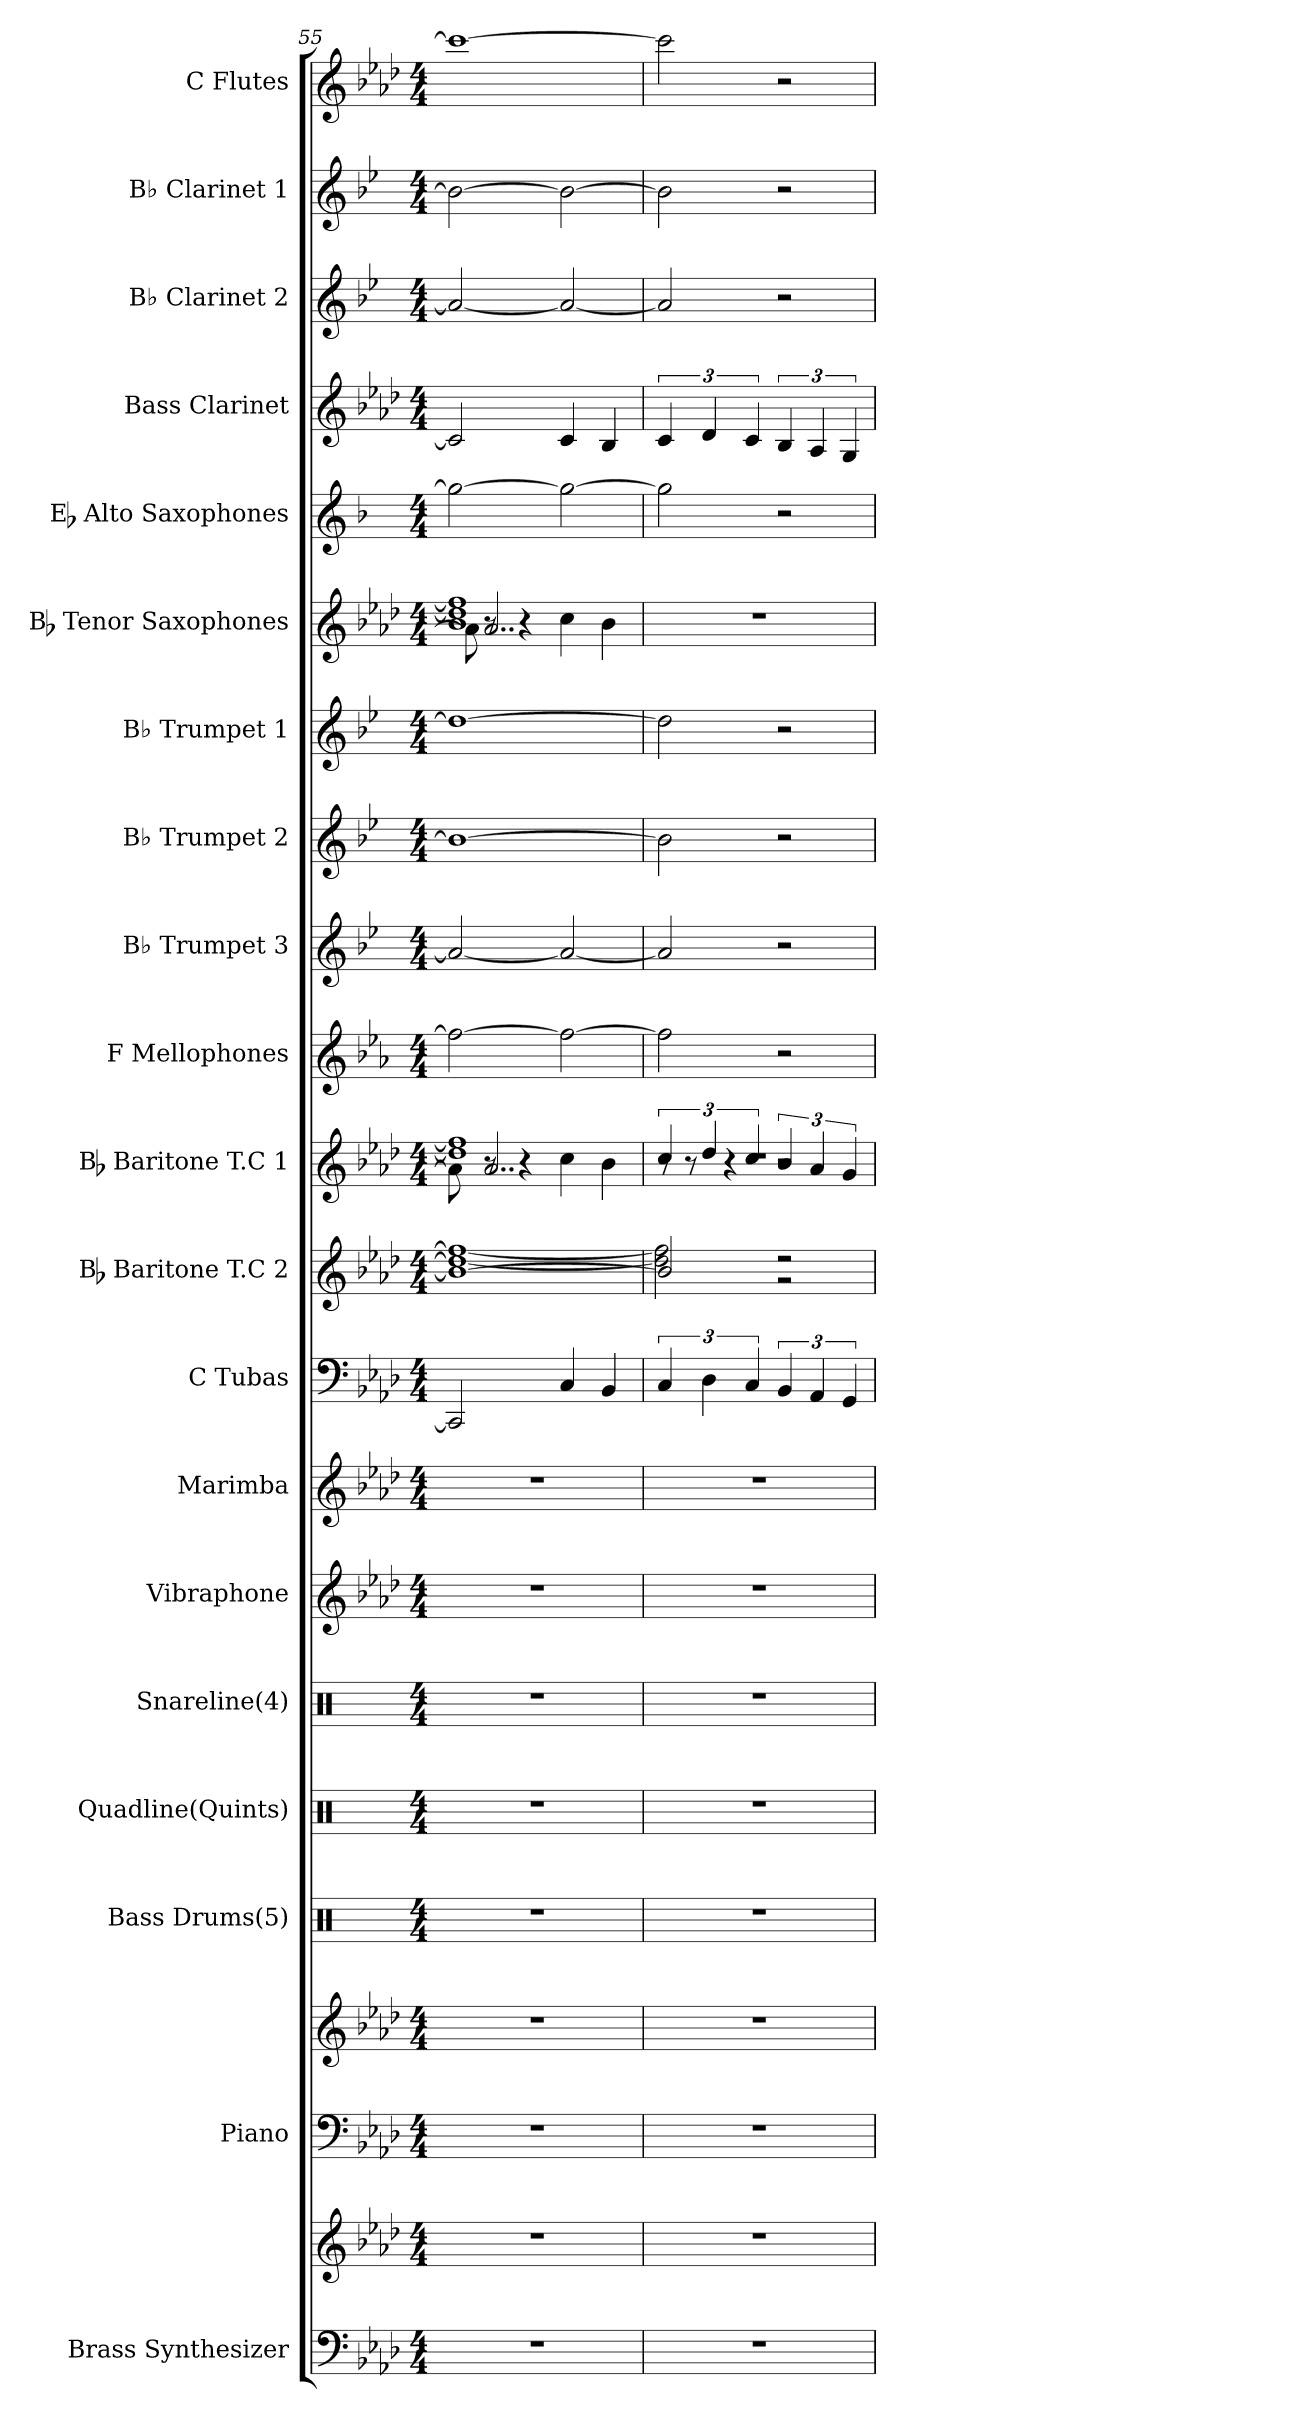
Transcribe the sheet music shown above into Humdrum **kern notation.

**kern	**kern	**kern	**kern	**kern	**kern	**kern	**kern	**kern	**kern	**kern	**kern	**kern	**kern	**kern	**kern	**kern	**kern	**kern	**kern	**kern	**kern
*part20	*part20	*part19	*part19	*part18	*part17	*part16	*part15	*part14	*part13	*part12	*part11	*part10	*part9	*part8	*part7	*part6	*part5	*part4	*part3	*part2	*part1
*staff22	*staff21	*staff20	*staff19	*staff18	*staff17	*staff16	*staff15	*staff14	*staff13	*staff12	*staff11	*staff10	*staff9	*staff8	*staff7	*staff6	*staff5	*staff4	*staff3	*staff2	*staff1
*I"Brass Synthesizer	*	*I"Piano	*	*I"Bass Drums(5)	*I"Quadline(Quints)	*I"Snareline(4)	*I"Vibraphone	*I"Marimba	*I"C Tubas	*I"Bb Baritone T.C 2	*I"Bb Baritone T.C 1	*I"F Mellophones	*I"B♭ Trumpet 3	*I"B♭ Trumpet 2	*I"B♭ Trumpet 1	*I"Bb Tenor Saxophones	*I"Eb Alto Saxophones	*I"Bass Clarinet	*I"B♭ Clarinet 2	*I"B♭ Clarinet 1	*I"C Flutes
*I'Synth.	*	*I'Pno.	*	*I'BD	*	*	*	*I'Marimba	*I'Tubas	*I'Baritone T.C 2	*I'Baritone T.C 1	*I'Mello	*I'B♭ Tpt. 3	*I'B♭ Tpt. 2	*I'B♭ Tpt. 1	*I'Tenor Saxes	*I'Alto Saxes	*I'B. Cl.	*I'B♭ Cl. 2	*I'B♭ Cl. 1	*I'Flutes
*clefF4	*clefG2	*clefF4	*clefG2	*clefX	*clefX	*clefX	*clefG2	*clefG2	*clefF4	*clefG2	*clefG2	*clefG2	*clefG2	*clefG2	*clefG2	*clefG2	*clefG2	*clefG2	*clefG2	*clefG2	*clefG2
*	*	*	*	*	*	*	*	*	*	*ITrd8c14	*ITrd8c14	*ITrd4c7	*ITrd1c2	*ITrd1c2	*ITrd1c2	*ITrd8c14	*ITrd5c9	*ITrd8c14	*ITrd1c2	*ITrd1c2	*
*k[b-e-a-d-]	*k[b-e-a-d-]	*k[b-e-a-d-]	*k[b-e-a-d-]	*k[]	*k[]	*k[]	*k[b-e-a-d-]	*k[b-e-a-d-]	*k[b-e-a-d-]	*k[b-e-a-d-]	*k[b-e-a-d-]	*k[b-e-a-d-]	*k[b-e-a-d-]	*k[b-e-a-d-]	*k[b-e-a-d-]	*k[b-e-a-d-]	*k[b-e-a-d-]	*k[b-e-a-d-]	*k[b-e-a-d-]	*k[b-e-a-d-]	*k[b-e-a-d-]
*M4/4	*M4/4	*M4/4	*M4/4	*M4/4	*M4/4	*M4/4	*M4/4	*M4/4	*M4/4	*M4/4	*M4/4	*M4/4	*M4/4	*M4/4	*M4/4	*M4/4	*M4/4	*M4/4	*M4/4	*M4/4	*M4/4
=55	=55	=55	=55	=55	=55	=55	=55	=55	=55	=55	=55	=55	=55	=55	=55	=55	=55	=55	=55	=55	=55
*	*	*	*	*	*	*	*	*	*	*^	*^	*	*	*	*	*^	*	*	*	*	*
*	*	*	*	*	*	*	*	*	*	*	*	*	*^	*	*	*	*	*	*^	*	*	*	*	*
1r	1r	1r	1r	1r	1r	1r	1r	1r	2CC/]	1B-_	1d-_ 1f_	1d-] 1f]	8A-\]	8ryy	2b-\_	2g/_	1a-_	1cc_	1B- 1d-] 1f]	8A-\]	8ryy	2b-\_	2C/]	2g/_	2a-\_	1ccc_
.	.	.	.	.	.	.	.	.	.	.	.	.	8r	2..A-/	.	.	.	.	.	8r	2..A-/	.	.	.	.	.
.	.	.	.	.	.	.	.	.	.	.	.	.	4r	.	.	.	.	.	.	4r	.	.	.	.	.	.
.	.	.	.	.	.	.	.	.	4C/	.	.	.	4c\	.	2b-\_	2g/_	.	.	.	4c\	.	2b-\_	4C/	2g/_	2a-\_	.
.	.	.	.	.	.	.	.	.	4BB-/	.	.	.	4B-\	.	.	.	.	.	.	4B-\	.	.	4BB-/	.	.	.
*	*	*	*	*	*	*	*	*	*	*	*	*	*	*	*	*	*	*	*v	*v	*v	*	*	*	*	*
=56	=56	=56	=56	=56	=56	=56	=56	=56	=56	=56	=56	=56	=56	=56	=56	=56	=56	=56	=56	=56	=56	=56	=56	=56
1r	1r	1r	1r	1r	1r	1r	1r	1r	6C/	2B-/]	2d-\] 2f\]	6c/	1r	8r	2b-\]	2g/]	2a-\]	2cc\]	1r	2b-\]	6C/	2g/]	2a-\]	2ccc\]
.	.	.	.	.	.	.	.	.	.	.	.	.	.	8r	.	.	.	.	.	.	.	.	.	.
.	.	.	.	.	.	.	.	.	6D-\	.	.	6d-/	.	.	.	.	.	.	.	.	6D-/	.	.	.
.	.	.	.	.	.	.	.	.	.	.	.	.	.	4r	.	.	.	.	.	.	.	.	.	.
.	.	.	.	.	.	.	.	.	6C/	.	.	6c/	.	.	.	.	.	.	.	.	6C/	.	.	.
.	.	.	.	.	.	.	.	.	6BB-/	2r	2r	6B-/	.	2r	2r	2r	2r	2r	.	2r	6BB-/	2r	2r	2r
.	.	.	.	.	.	.	.	.	6AA-/	.	.	6A-/	.	.	.	.	.	.	.	.	6AA-/	.	.	.
.	.	.	.	.	.	.	.	.	6GG/	.	.	6G/	.	.	.	.	.	.	.	.	6GG/	.	.	.
*	*	*	*	*	*	*	*	*	*	*v	*v	*	*	*	*	*	*	*	*	*	*	*	*	*
*	*	*	*	*	*	*	*	*	*	*	*v	*v	*v	*	*	*	*	*	*	*	*	*	*
=	=	=	=	=	=	=	=	=	=	=	=	=	=	=	=	=	=	=	=	=	=
*-	*-	*-	*-	*-	*-	*-	*-	*-	*-	*-	*-	*-	*-	*-	*-	*-	*-	*-	*-	*-	*-
